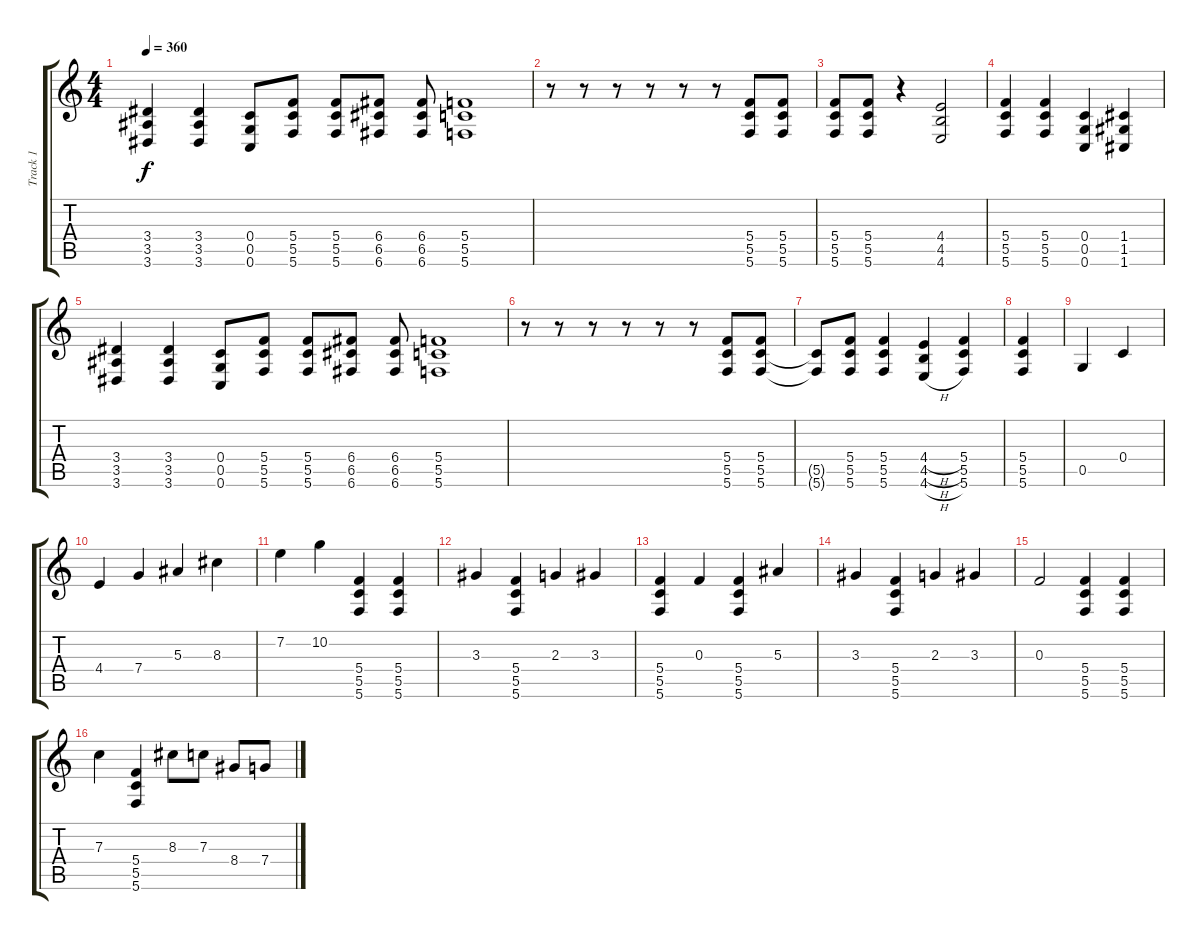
\track ("Track 1" "Track 1") {instrument overdrivenguitar}
\staff {score tabs}
\tuning (D4 A3 F3 C3 G2 C2) {hide}
\ts (4 4)
\tempo 360
\clef g2
\ks c
(3.4 3.5 3.6).4{dy f} (3.4 3.5 3.6).4 (0.4 0.5 0.6).8 (5.4 5.5 5.6).8 (5.4 5.5 5.6).8 (6.4 6.5 6.6).8 (6.4 6.5 6.6).8 (5.4 5.5 5.6).1 |
r.8 r.8 r.8 r.8 r.8 r.8 (5.4 5.5 5.6).8 (5.4 5.5 5.6).8 |
(5.4 5.5 5.6).8 (5.4 5.5 5.6).8 r.4 (4.4 4.5 4.6).2 |
(5.4 5.5 5.6).4 (5.4 5.5 5.6).4 (0.4 0.5 0.6).4 (1.4 1.5 1.6).4 |
(3.4 3.5 3.6).4 (3.4 3.5 3.6).4 (0.4 0.5 0.6).8 (5.4 5.5 5.6).8 (5.4 5.5 5.6).8 (6.4 6.5 6.6).8 (6.4 6.5 6.6).8 (5.4 5.5 5.6).1 |
r.8 r.8 r.8 r.8 r.8 r.8 (5.4 5.5 5.6).8 (5.4 5.5 5.6).8 |
(5.5{t} 5.6{t}).8 (5.4 5.5 5.6).8 (5.4 5.5 5.6).4 (4.4{h} 4.5{h} 4.6{h}).4 (5.4 5.5 5.6).4 |
(5.4 5.5 5.6).4 |
0.5.4 0.4.4 |
4.4.4 7.4.4 5.3.4 8.3.4 |
7.2.4 10.2.4 (5.4 5.5 5.6).4 (5.4 5.5 5.6).4 |
3.3.4 (5.4 5.5 5.6).4 2.3.4 3.3.4 |
(5.4 5.5 5.6).4 0.3.4 (5.4 5.5 5.6).4 5.3.4 |
3.3.4 (5.4 5.5 5.6).4 2.3.4 3.3.4 |
0.3.2 (5.4 5.5 5.6).4 (5.4 5.5 5.6).4 |
7.3.4 (5.4 5.5 5.6).4 8.3.8 7.3.8 8.4.8 7.4.8
